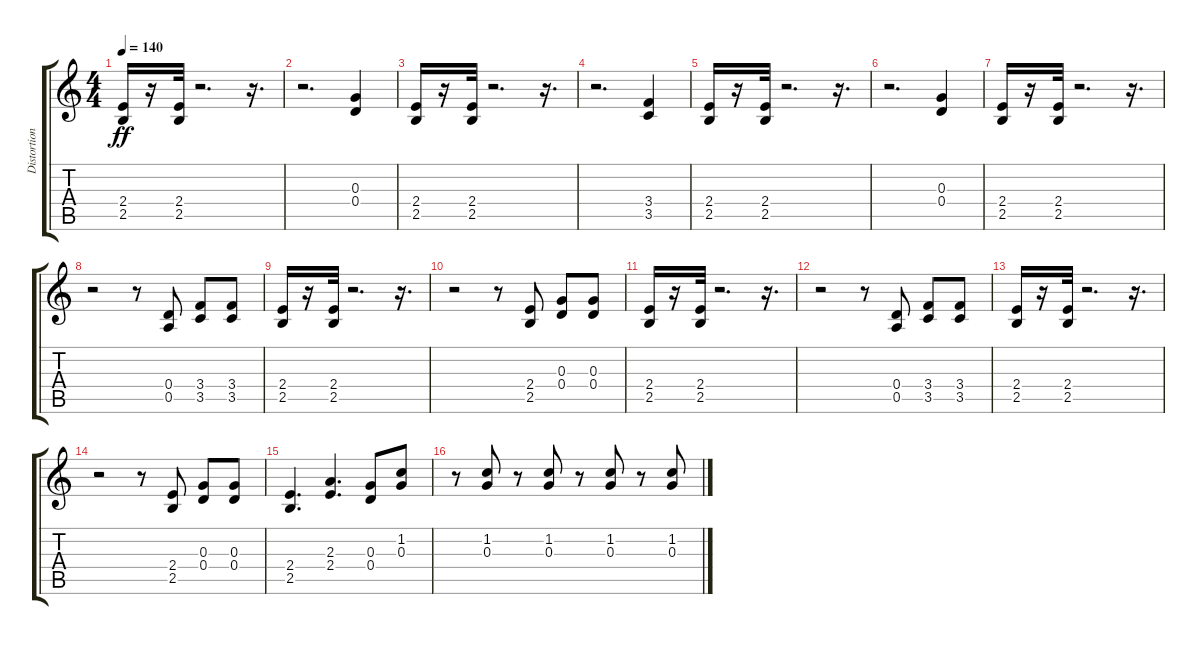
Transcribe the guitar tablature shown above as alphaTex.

\track ("Distortion Guitar" "Distortion") {instrument distortionguitar}
\staff {score tabs}
\tuning (E4 B3 G3 D3 A2 E2) {hide}
\ts (4 4)
\tempo 140
\clef g2
\ks c
(2.4 2.5).16{dy ff} r.16 (2.4 2.5).32 r.2{d} r.16{d} |
r.2{d} (0.3 0.4).4 |
(2.4 2.5).16 r.16 (2.4 2.5).32 r.2{d} r.16{d} |
r.2{d} (3.4 3.5).4 |
(2.4 2.5).16 r.16 (2.4 2.5).32 r.2{d} r.16{d} |
r.2{d} (0.3 0.4).4 |
(2.4 2.5).16 r.16 (2.4 2.5).32 r.2{d} r.16{d} |
r.2 r.8 (0.4 0.5).8 (3.4 3.5).8 (3.4 3.5).8 |
(2.4 2.5).16 r.16 (2.4 2.5).32 r.2{d} r.16{d} |
r.2 r.8 (2.4 2.5).8 (0.3 0.4).8 (0.3 0.4).8 |
(2.4 2.5).16 r.16 (2.4 2.5).32 r.2{d} r.16{d} |
r.2 r.8 (0.4 0.5).8 (3.4 3.5).8 (3.4 3.5).8 |
(2.4 2.5).16 r.16 (2.4 2.5).32 r.2{d} r.16{d} |
r.2 r.8 (2.4 2.5).8 (0.3 0.4).8 (0.3 0.4).8 |
(2.4 2.5).4{d} (2.3 2.4).4{d} (0.3 0.4).8 (1.2 0.3).8 |
r.8 (1.2 0.3).8 r.8 (1.2 0.3).8 r.8 (1.2 0.3).8 r.8 (1.2 0.3).8
